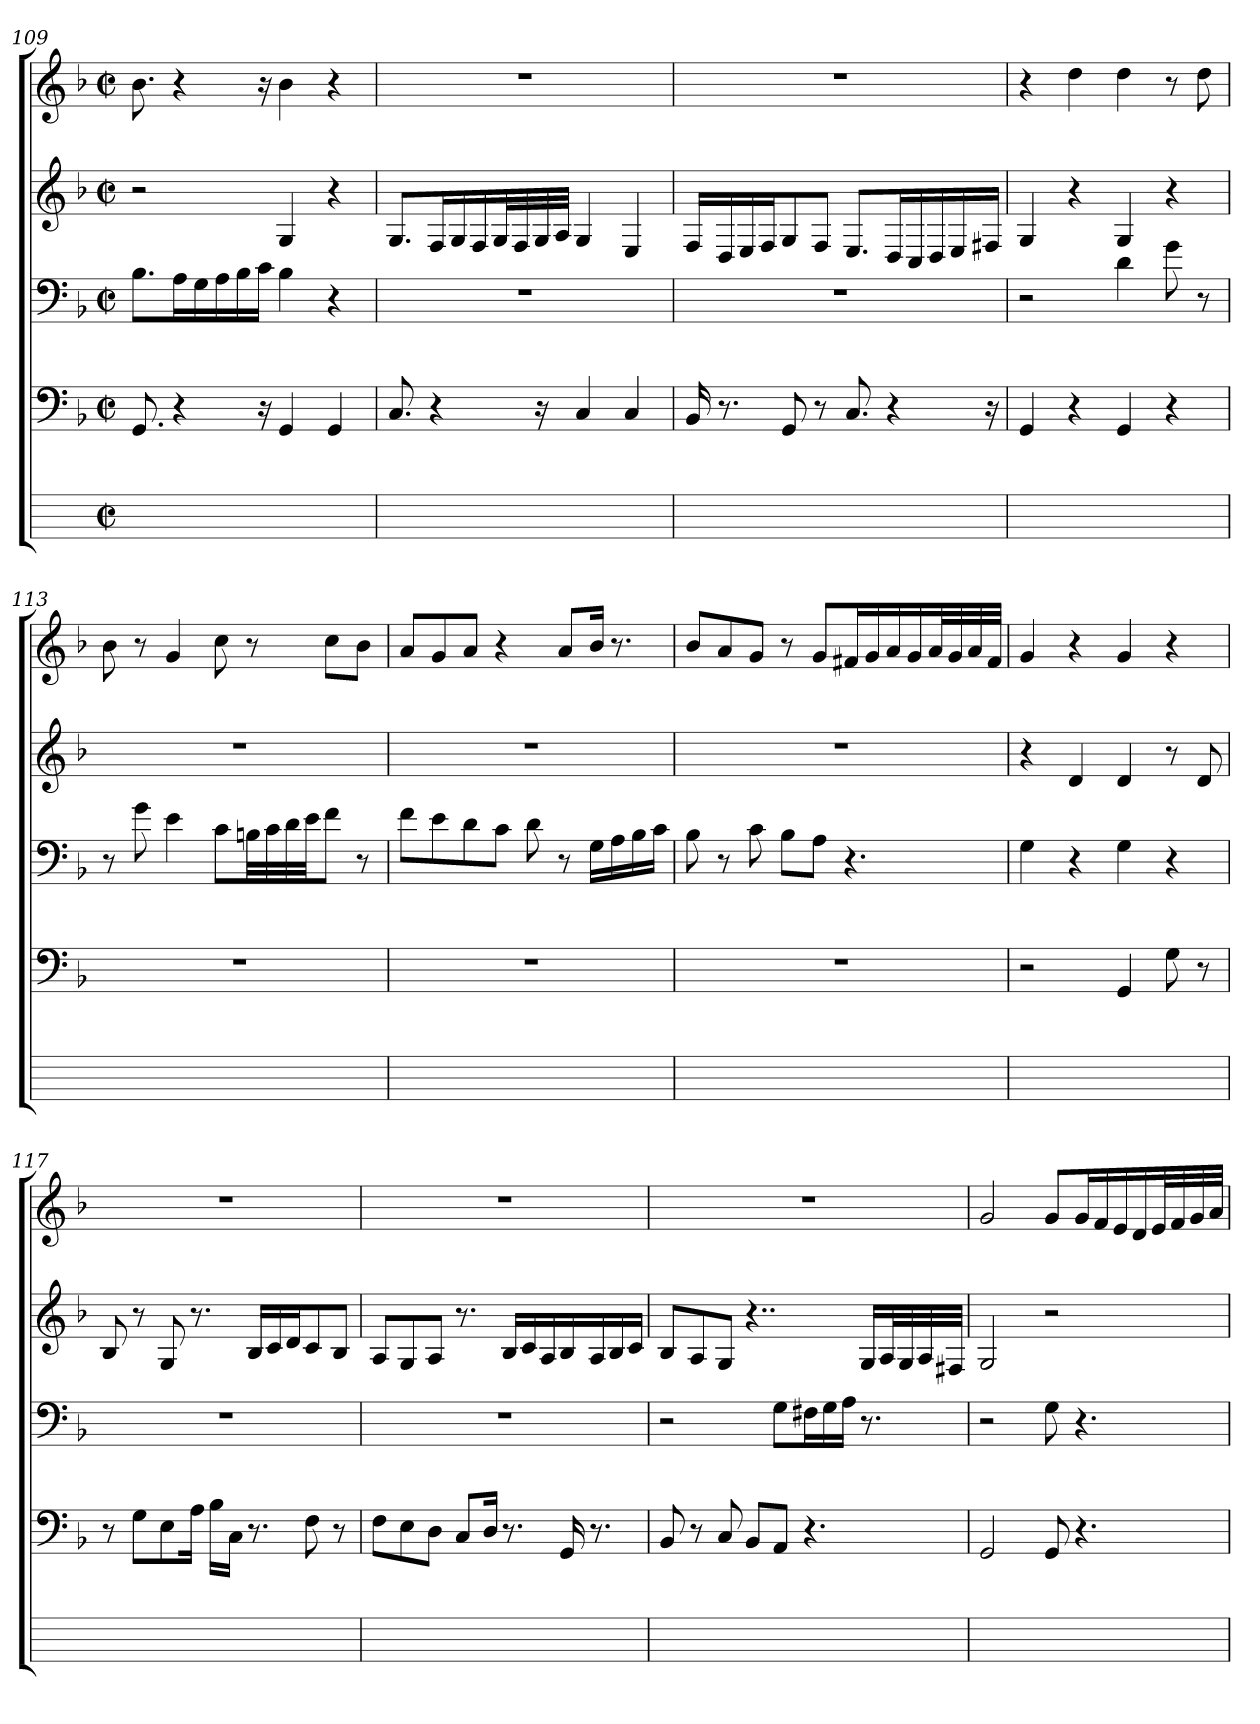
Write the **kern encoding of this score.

**kern	**kern	**kern	**kern	**kern
*part5	*part4	*part3	*part2	*part1
*staff5	*staff4	*staff3	*staff2	*staff1
*	*clefF4	*clefF4	*clefG2	*clefG2
*	*k[b-]	*k[b-]	*k[b-]	*k[b-]
*	*F:	*F:	*F:	*F:
*M2/2	*M2/2	*M2/2	*M2/2	*M2/2
*met(c|)	*met(c|)	*met(c|)	*met(c|)	*met(c|)
=109	=109	=109	=109	=109
1ryy	8.GG	8.B-L	2r	8.b-
.	4r	16AiL	.	4r
.	.	16Gi	.	.
.	.	16Ai	.	.
.	.	16B-i	.	.
.	16r	16ciJJ	.	16r
.	4GG	4B-j	4G	4b-j
.	4GG	4r	4r	4r
=110	=110	=110	=110	=110
1ryy	8.C	1r	8.GL	1r
.	4r	.	16FiL	.
.	.	.	16G	.
.	.	.	16Fi	.
.	.	.	32GiL	.
.	.	.	32Fi	.
.	16r	.	32Gi	.
.	.	.	32AiJJJ	.
.	4Cj	.	4G	.
.	4C	.	4E	.
=111	=111	=111	=111	=111
1ryy	16BB-	1r	16FLL	1r
.	8.r	.	16Di	.
.	.	.	16Ei	.
.	.	.	16FiJ	.
.	8GG	.	8G	.
.	8r	.	8FiJ	.
.	8.CZ	.	8.EL	.
.	4r	.	16DiL	.
.	.	.	16Ci	.
.	.	.	16Di	.
.	.	.	16Ej	.
.	16r	.	16F#XiJJ	.
=112	=112	=112	=112	=112
1ryy	4GG	2r	4G	4r
.	4r	.	4r	4dd
.	4GGj	4d	4Gj	4dd
.	4r	8g	4r	8r
.	.	8r	.	8dd
=113	=113	=113	=113	=113
1ryy	1r	8r	1r	8b-
.	.	8g	.	8r
.	.	4e	.	4g
.	.	8cL	.	8cc
.	.	32BniLL	.	8r
.	.	32ci	.	.
.	.	32di	.	.
.	.	32eiJJ	.	.
.	.	8fJ	.	8ccjL
.	.	8r	.	8b-J
=114	=114	=114	=114	=114
1ryy	1r	8fjL	1r	8aL
.	.	8e	.	8g
.	.	8d	.	8aJ
.	.	8cJ	.	4r
.	.	8d	.	.
.	.	8r	.	8aiL
.	.	16GLL	.	16b-Jk
.	.	16Ai	.	8.r
.	.	16B-i	.	.
.	.	16ciJJ	.	.
=115	=115	=115	=115	=115
1ryy	1r	8B-	1r	8b-jL
.	.	8r	.	8a
.	.	8c	.	8gJ
.	.	8B-iL	.	8r
.	.	8AJ	.	8gjL
.	.	4.r	.	16f#XiL
.	.	.	.	16gi
.	.	.	.	16aZ
.	.	.	.	16gi
.	.	.	.	32aiL
.	.	.	.	32gi
.	.	.	.	32ai
.	.	.	.	32f#iJJJ
=116	=116	=116	=116	=116
1ryy	2r	4G	4r	4g
.	.	4r	4d	4r
.	4GG	4Gj	4d	4gj
.	8G	4r	8r	4r
.	8r	.	8d	.
=117	=117	=117	=117	=117
1ryy	8r	1r	8B-	1r
.	8GL	.	8r	.
.	8E	.	8G	.
.	16AiJk	.	8.r	.
.	16B-iLL	.	.	.
.	16CJJ	.	.	.
.	8.r	.	16B-iLL	.
.	.	.	16ci	.
.	.	.	16diJ	.
.	8F	.	8cj	.
.	8r	.	8B-J	.
=118	=118	=118	=118	=118
1ryy	8FjL	1r	8AL	1r
.	8E	.	8G	.
.	8DJ	.	8AJ	.
.	8CL	.	8.r	.
.	16DJk	.	.	.
.	8.r	.	16B-iLL	.
.	.	.	16ci	.
.	.	.	16Ai	.
.	16GG	.	16B-	.
.	8.r	.	16Ai	.
.	.	.	16B-i	.
.	.	.	16ciJJ	.
=119	=119	=119	=119	=119
1ryy	8BB-	2r	8B-jL	1r
.	8r	.	8A	.
.	8C	.	8GJ	.
.	8BB-iL	.	4..r	.
.	8AAJ	8GjL	.	.
.	4.r	16F#XiL	.	.
.	.	16Gi	.	.
.	.	16AZJJ	.	.
.	.	8.r	16GiLL	.
.	.	.	32AiL	.
.	.	.	32Gi	.
.	.	.	32Ai	.
.	.	.	32F#iJJJ	.
=120	=120	=120	=120	=120
1ryy	2GG	2r	2G	2g
.	8GGj	8Gj	2r	8gL
.	4.r	4.r	.	16giL
.	.	.	.	16fi
.	.	.	.	16eZ
.	.	.	.	16di
.	.	.	.	32eiL
.	.	.	.	32fi
.	.	.	.	32gi
.	.	.	.	32aiJJJ
=	=	=	=	=
*-	*-	*-	*-	*-
